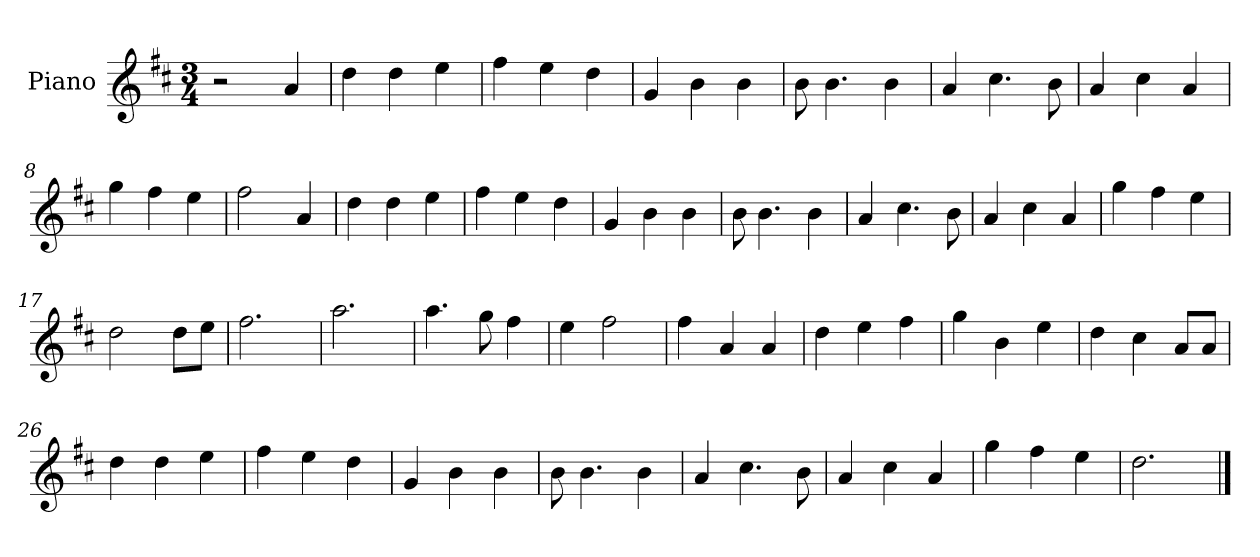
**kern
*part1
*staff1
*I"Piano
*I'Pno
*clefG2
*k[f#c#]
*M3/4
=1
2r
4a/
=2
4dd\
4dd\
4ee\
=3
4ff#\
4ee\
4dd\
=4
4g/
4b\
4b\
=5
8b\
4.b\
4b\
=6
4a/
4.cc#\
8b\
=7
4a/
4cc#\
4a/
=8
4gg\
4ff#\
4ee\
=9
2ff#\
4a/
=10
4dd\
4dd\
4ee\
=11
4ff#\
4ee\
4dd\
=12
4g/
4b\
4b\
=13
8b\
4.b\
4b\
=14
4a/
4.cc#\
8b\
=15
4a/
4cc#\
4a/
=16
4gg\
4ff#\
4ee\
=17
2dd\
8dd\L
8ee\J
=18
2.ff#\
=19
2.aa\
=20
4.aa\
8gg\
4ff#\
=21
4ee\
2ff#\
=22
4ff#\
4a/
4a/
=23
4dd\
4ee\
4ff#\
=24
4gg\
4b\
4ee\
=25
4dd\
4cc#\
8a/L
8a/J
=26
4dd\
4dd\
4ee\
=27
4ff#\
4ee\
4dd\
=28
4g/
4b\
4b\
=29
8b\
4.b\
4b\
=30
4a/
4.cc#\
8b\
=31
4a/
4cc#\
4a/
=32
4gg\
4ff#\
4ee\
=33
2.dd\
==
*-
